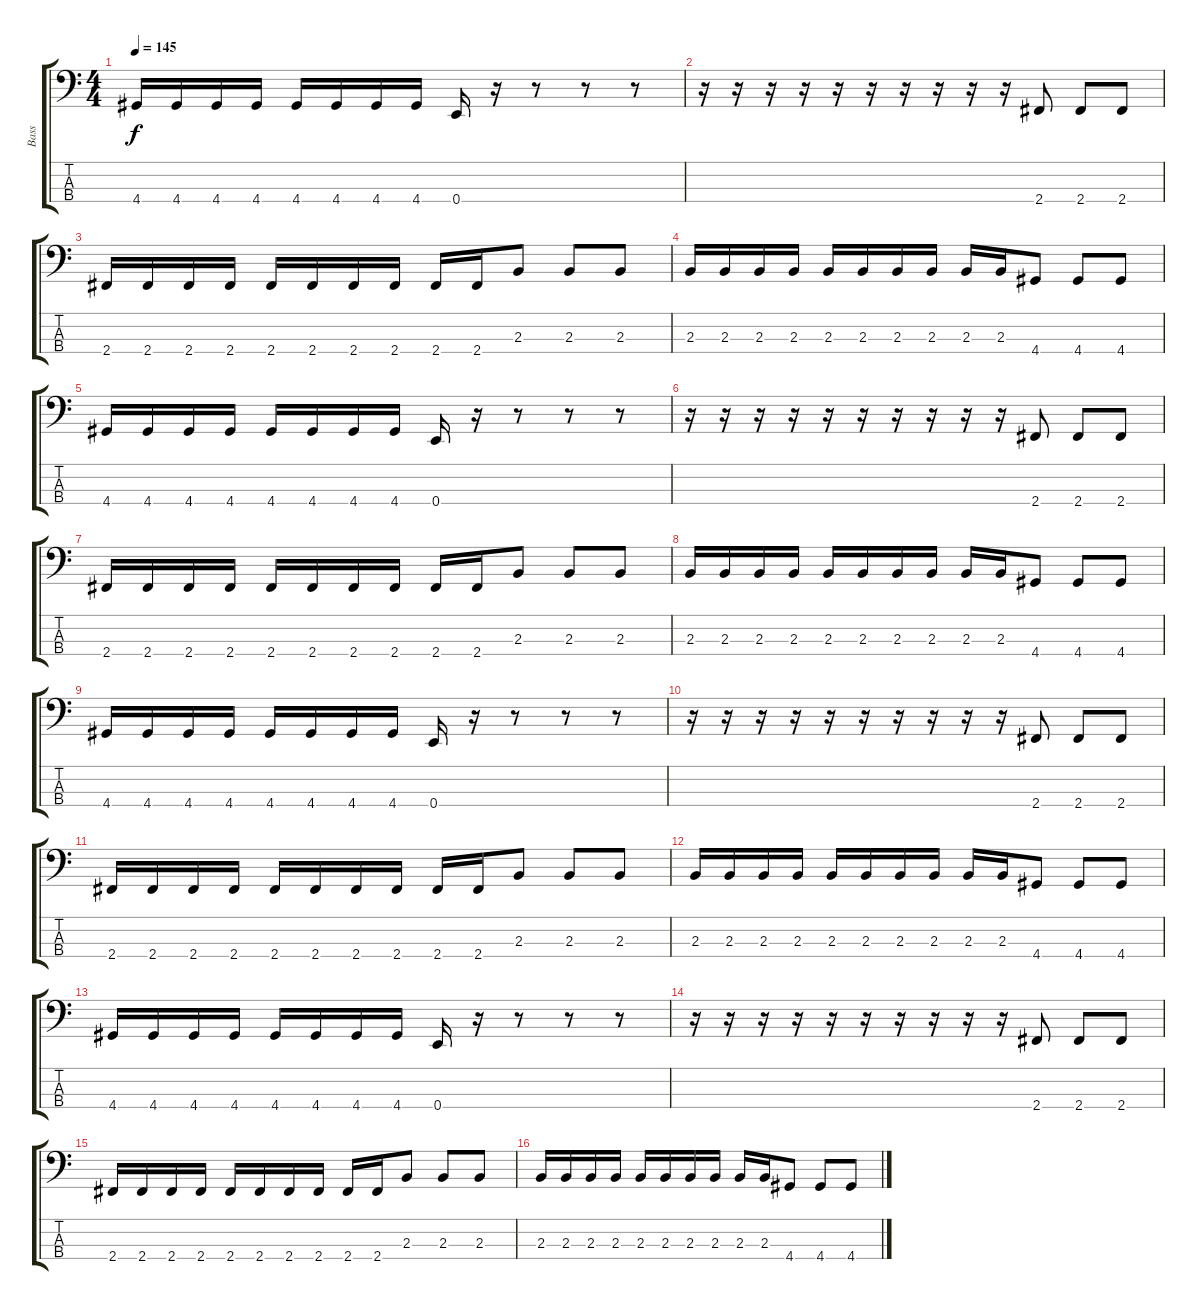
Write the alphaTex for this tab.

\track ("Bass" "Bass") {instrument electricbasspick}
\staff {score tabs}
\tuning (G2 D2 A1 E1) {hide}
\ts (4 4)
\tempo 145
\clef f4
\ks c
4.4.16{dy f} 4.4.16 4.4.16 4.4.16 4.4.16 4.4.16 4.4.16 4.4.16 0.4.16 r.16 r.8 r.8 r.8 |
r.16 r.16 r.16 r.16 r.16 r.16 r.16 r.16 r.16 r.16 2.4.8 2.4.8 2.4.8 |
2.4.16 2.4.16 2.4.16 2.4.16 2.4.16 2.4.16 2.4.16 2.4.16 2.4.16 2.4.16 2.3.8 2.3.8 2.3.8 |
2.3.16 2.3.16 2.3.16 2.3.16 2.3.16 2.3.16 2.3.16 2.3.16 2.3.16 2.3.16 4.4.8 4.4.8 4.4.8 |
4.4.16 4.4.16 4.4.16 4.4.16 4.4.16 4.4.16 4.4.16 4.4.16 0.4.16 r.16 r.8 r.8 r.8 |
r.16 r.16 r.16 r.16 r.16 r.16 r.16 r.16 r.16 r.16 2.4.8 2.4.8 2.4.8 |
2.4.16 2.4.16 2.4.16 2.4.16 2.4.16 2.4.16 2.4.16 2.4.16 2.4.16 2.4.16 2.3.8 2.3.8 2.3.8 |
2.3.16 2.3.16 2.3.16 2.3.16 2.3.16 2.3.16 2.3.16 2.3.16 2.3.16 2.3.16 4.4.8 4.4.8 4.4.8 |
4.4.16 4.4.16 4.4.16 4.4.16 4.4.16 4.4.16 4.4.16 4.4.16 0.4.16 r.16 r.8 r.8 r.8 |
r.16 r.16 r.16 r.16 r.16 r.16 r.16 r.16 r.16 r.16 2.4.8 2.4.8 2.4.8 |
2.4.16 2.4.16 2.4.16 2.4.16 2.4.16 2.4.16 2.4.16 2.4.16 2.4.16 2.4.16 2.3.8 2.3.8 2.3.8 |
2.3.16 2.3.16 2.3.16 2.3.16 2.3.16 2.3.16 2.3.16 2.3.16 2.3.16 2.3.16 4.4.8 4.4.8 4.4.8 |
4.4.16 4.4.16 4.4.16 4.4.16 4.4.16 4.4.16 4.4.16 4.4.16 0.4.16 r.16 r.8 r.8 r.8 |
r.16 r.16 r.16 r.16 r.16 r.16 r.16 r.16 r.16 r.16 2.4.8 2.4.8 2.4.8 |
2.4.16 2.4.16 2.4.16 2.4.16 2.4.16 2.4.16 2.4.16 2.4.16 2.4.16 2.4.16 2.3.8 2.3.8 2.3.8 |
2.3.16 2.3.16 2.3.16 2.3.16 2.3.16 2.3.16 2.3.16 2.3.16 2.3.16 2.3.16 4.4.8 4.4.8 4.4.8
